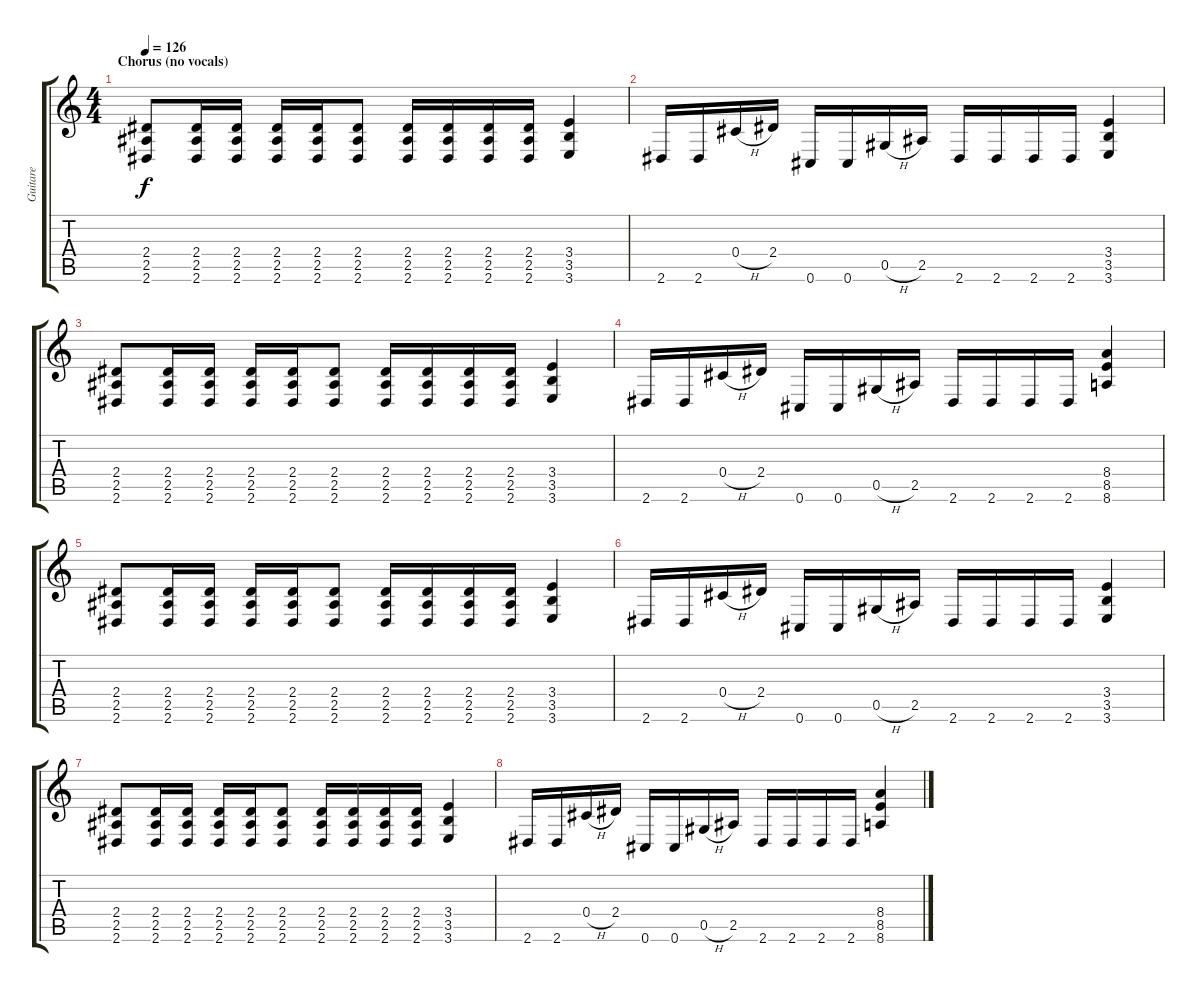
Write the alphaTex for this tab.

\track ("Guitare" "Guitare") {instrument overdrivenguitar}
\staff {score tabs}
\tuning (Eb4 Bb3 Gb3 Db3 Ab2 Db2) {hide}
\ts (4 4)
\section ("" "Chorus (no vocals)")
\tempo 126
\clef g2
\ks c
(2.4 2.5 2.6).8{dy f} (2.4 2.5 2.6).16 (2.4 2.5 2.6).16 (2.4 2.5 2.6).16 (2.4 2.5 2.6).16 (2.4 2.5 2.6).8 (2.4 2.5 2.6).16 (2.4 2.5 2.6).16 (2.4 2.5 2.6).16 (2.4 2.5 2.6).16 (3.4 3.5 3.6).4 |
2.6.16 2.6.16 0.4{h}.16 2.4.16 0.6.16 0.6.16 0.5{h}.16 2.5.16 2.6.16 2.6.16 2.6.16 2.6.16 (3.4 3.5 3.6).4 |
(2.4 2.5 2.6).8 (2.4 2.5 2.6).16 (2.4 2.5 2.6).16 (2.4 2.5 2.6).16 (2.4 2.5 2.6).16 (2.4 2.5 2.6).8 (2.4 2.5 2.6).16 (2.4 2.5 2.6).16 (2.4 2.5 2.6).16 (2.4 2.5 2.6).16 (3.4 3.5 3.6).4 |
2.6.16 2.6.16 0.4{h}.16 2.4.16 0.6.16 0.6.16 0.5{h}.16 2.5.16 2.6.16 2.6.16 2.6.16 2.6.16 (8.4 8.5 8.6).4 |
(2.4 2.5 2.6).8 (2.4 2.5 2.6).16 (2.4 2.5 2.6).16 (2.4 2.5 2.6).16 (2.4 2.5 2.6).16 (2.4 2.5 2.6).8 (2.4 2.5 2.6).16 (2.4 2.5 2.6).16 (2.4 2.5 2.6).16 (2.4 2.5 2.6).16 (3.4 3.5 3.6).4 |
2.6.16 2.6.16 0.4{h}.16 2.4.16 0.6.16 0.6.16 0.5{h}.16 2.5.16 2.6.16 2.6.16 2.6.16 2.6.16 (3.4 3.5 3.6).4 |
(2.4 2.5 2.6).8 (2.4 2.5 2.6).16 (2.4 2.5 2.6).16 (2.4 2.5 2.6).16 (2.4 2.5 2.6).16 (2.4 2.5 2.6).8 (2.4 2.5 2.6).16 (2.4 2.5 2.6).16 (2.4 2.5 2.6).16 (2.4 2.5 2.6).16 (3.4 3.5 3.6).4 |
2.6.16 2.6.16 0.4{h}.16 2.4.16 0.6.16 0.6.16 0.5{h}.16 2.5.16 2.6.16 2.6.16 2.6.16 2.6.16 (8.4 8.5 8.6).4
